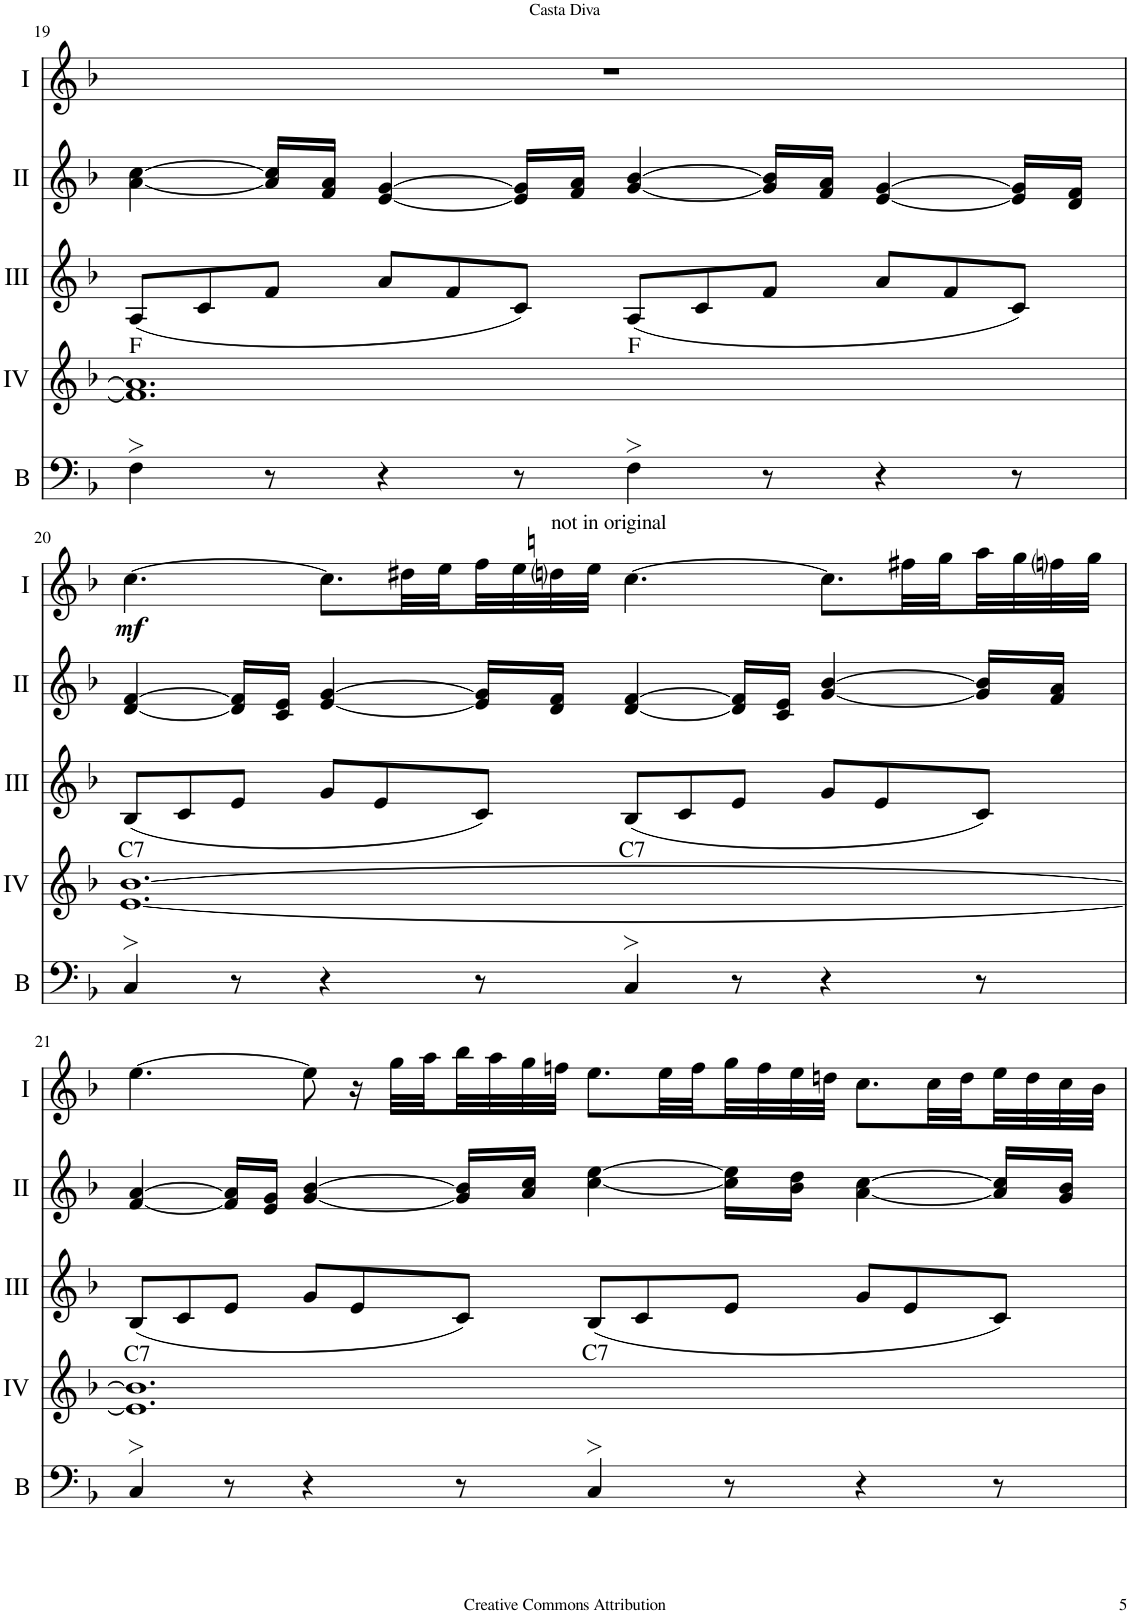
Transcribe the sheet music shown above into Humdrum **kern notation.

**kern	**kern	**kern	**kern	**kern	**dynam
*part5	*part4	*part3	*part2	*part1	*part1
*staff5	*staff4	*staff3	*staff2	*staff1	*staff1
*I"Basson	*I"Acc. 4	*I"Acc. 3	*I"Acc. 2	*I"Acc. 1	*
*I'B	*	*	*	*	*
!!LO:PB:g=z
*clefF4	*clefG2	*clefG2	*clefG2	*clefG2	*
*Trd7c12	*Trd7c12	*	*	*	*
*k[b-]	*k[b-]	*k[b-]	*k[b-]	*k[b-]	*
*M12/8	*M12/8	*M12/8	*M12/8	*M12/8	*
=19	=19	=19	=19	=19	=19
!	!	!LO:TX:b:t=F	!	!	!
4F>\	1.f] 1.a]	(8A/L	[4a\ [4cc\	1.r	.
.	.	8c/	.	.	.
8r	.	8f/J	16a/] 16cc/]LL	.	.
.	.	.	16f/ 16a/JJ	.	.
4r	.	8a/L	[4e/ [4g/	.	.
.	.	8f/	.	.	.
8r	.	8c/J)	16e/] 16g/]LL	.	.
.	.	.	16f/ 16a/JJ	.	.
!	!	!LO:TX:b:t=F	!	!	!
4F>\	.	(8A/L	[4g/ [4b-/	.	.
.	.	8c/	.	.	.
8r	.	8f/J	16g/] 16b-/]LL	.	.
.	.	.	16f/ 16a/JJ	.	.
4r	.	8a/L	[4e/ [4g/	.	.
.	.	8f/	.	.	.
8r	.	8c/J)	16e/] 16g/]LL	.	.
.	.	.	16d/ 16f/JJ	.	.
!!LO:LB:g=z
=20	=20	=20	=20	=20	=20
!	!	!LO:TX:b:t=C7	!	!	!
!	!	!	!	!	!LO:DY:b
4C>/	[1.e [1.b-	(8B-/L	[4d/ [4f/	[4.cc\	mf
.	.	8c/	.	.	.
8r	.	8e/J	16d/] 16f/]LL	.	.
.	.	.	16c/ 16e/JJ	.	.
4r	.	8g/L	[4e/ [4g/	8.cc\L]	.
.	.	8e/	.	.	.
.	.	.	.	32dd#X\LL	.
.	.	.	.	32ee\	.
8r	.	8c/J)	16e/] 16g/]LL	32ff\	.
.	.	.	.	32een\	.
!	!	!	!	!LO:TX:a:t=not in original	!
.	.	.	16d/ 16f/JJ	32ddni\	.
.	.	.	.	32ee\JJJ	.
!	!	!LO:TX:b:t=C7	!	!	!
4C>/	.	(8B-/L	[4d/ [4f/	[4.cc\	.
.	.	8c/	.	.	.
8r	.	8e/J	16d/] 16f/]LL	.	.
.	.	.	16c/ 16e/JJ	.	.
4r	.	8g/L	[4g/ [4b-/	8.cc\L]	.
.	.	8e/	.	.	.
.	.	.	.	32ff#X\LL	.
.	.	.	.	32gg\	.
8r	.	8c/J)	16g/] 16b-/]LL	32aa\	.
.	.	.	.	32gg\	.
.	.	.	16f/ 16a/JJ	32ffni\	.
.	.	.	.	32gg\JJJ	.
!!LO:LB:g=z
=21	=21	=21	=21	=21	=21
!	!	!LO:TX:b:t=C7	!	!	!
4C>/	1.e] 1.b-]	(8B-/L	[4f/ [4a/	[4.ee\	.
.	.	8c/	.	.	.
8r	.	8e/J	16f/] 16a/]LL	.	.
.	.	.	16e/ 16g/JJ	.	.
4r	.	8g/L	[4g/ [4b-/	8ee\]	.
.	.	8e/	.	16r	.
.	.	.	.	32gg\LLL	.
.	.	.	.	32aa\	.
8r	.	8c/J)	16g/] 16b-/]LL	32bb-\	.
.	.	.	.	32aa\	.
.	.	.	16a/ 16cc/JJ	32gg\	.
.	.	.	.	32ffn\JJJ	.
!	!	!LO:TX:b:t=C7	!	!	!
4C>/	.	(8B-/L	[4cc\ [4ee\	8.ee\L	.
.	.	8c/	.	.	.
.	.	.	.	32ee\LL	.
.	.	.	.	32ff\	.
8r	.	8e/J	16cc\] 16ee\]LL	32gg\	.
.	.	.	.	32ff\	.
.	.	.	16b-\ 16dd\JJ	32ee\	.
.	.	.	.	32ddn\JJJ	.
4r	.	8g/L	[4a\ [4cc\	8.cc\L	.
.	.	8e/	.	.	.
.	.	.	.	32cc\LL	.
.	.	.	.	32dd\	.
8r	.	8c/J)	16a/] 16cc/]LL	32ee\	.
.	.	.	.	32dd\	.
.	.	.	16g/ 16b-/JJ	32cc\	.
.	.	.	.	32b-\JJJ	.
=	=	=	=	=	=
*-	*-	*-	*-	*-	*-
